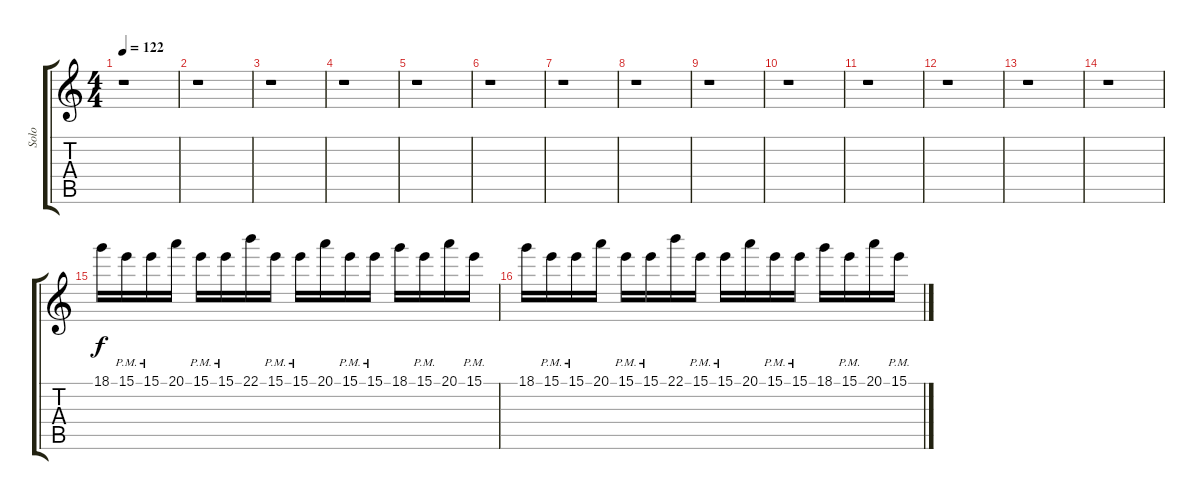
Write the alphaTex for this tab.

\track ("Solo" "Solo") {instrument distortionguitar}
\staff {score tabs}
\tuning (Db4 Ab3 E3 B2 Gb2 B1) {hide}
\ts (4 4)
\tempo 122
\clef g2
\ks c
r.1{dy f} |
r.1 |
r.1 |
r.1 |
r.1 |
r.1 |
r.1 |
r.1 |
r.1 |
r.1 |
r.1 |
r.1 |
r.1 |
r.1 |
18.1.16 15.1{pm}.16 15.1{pm}.16 20.1.16 15.1{pm}.16 15.1{pm}.16 22.1.16 15.1{pm}.16 15.1{pm}.16 20.1.16 15.1{pm}.16 15.1{pm}.16 18.1.16 15.1{pm}.16 20.1.16 15.1{pm}.16 |
18.1.16 15.1{pm}.16 15.1{pm}.16 20.1.16 15.1{pm}.16 15.1{pm}.16 22.1.16 15.1{pm}.16 15.1{pm}.16 20.1.16 15.1{pm}.16 15.1{pm}.16 18.1.16 15.1{pm}.16 20.1.16 15.1{pm}.16
